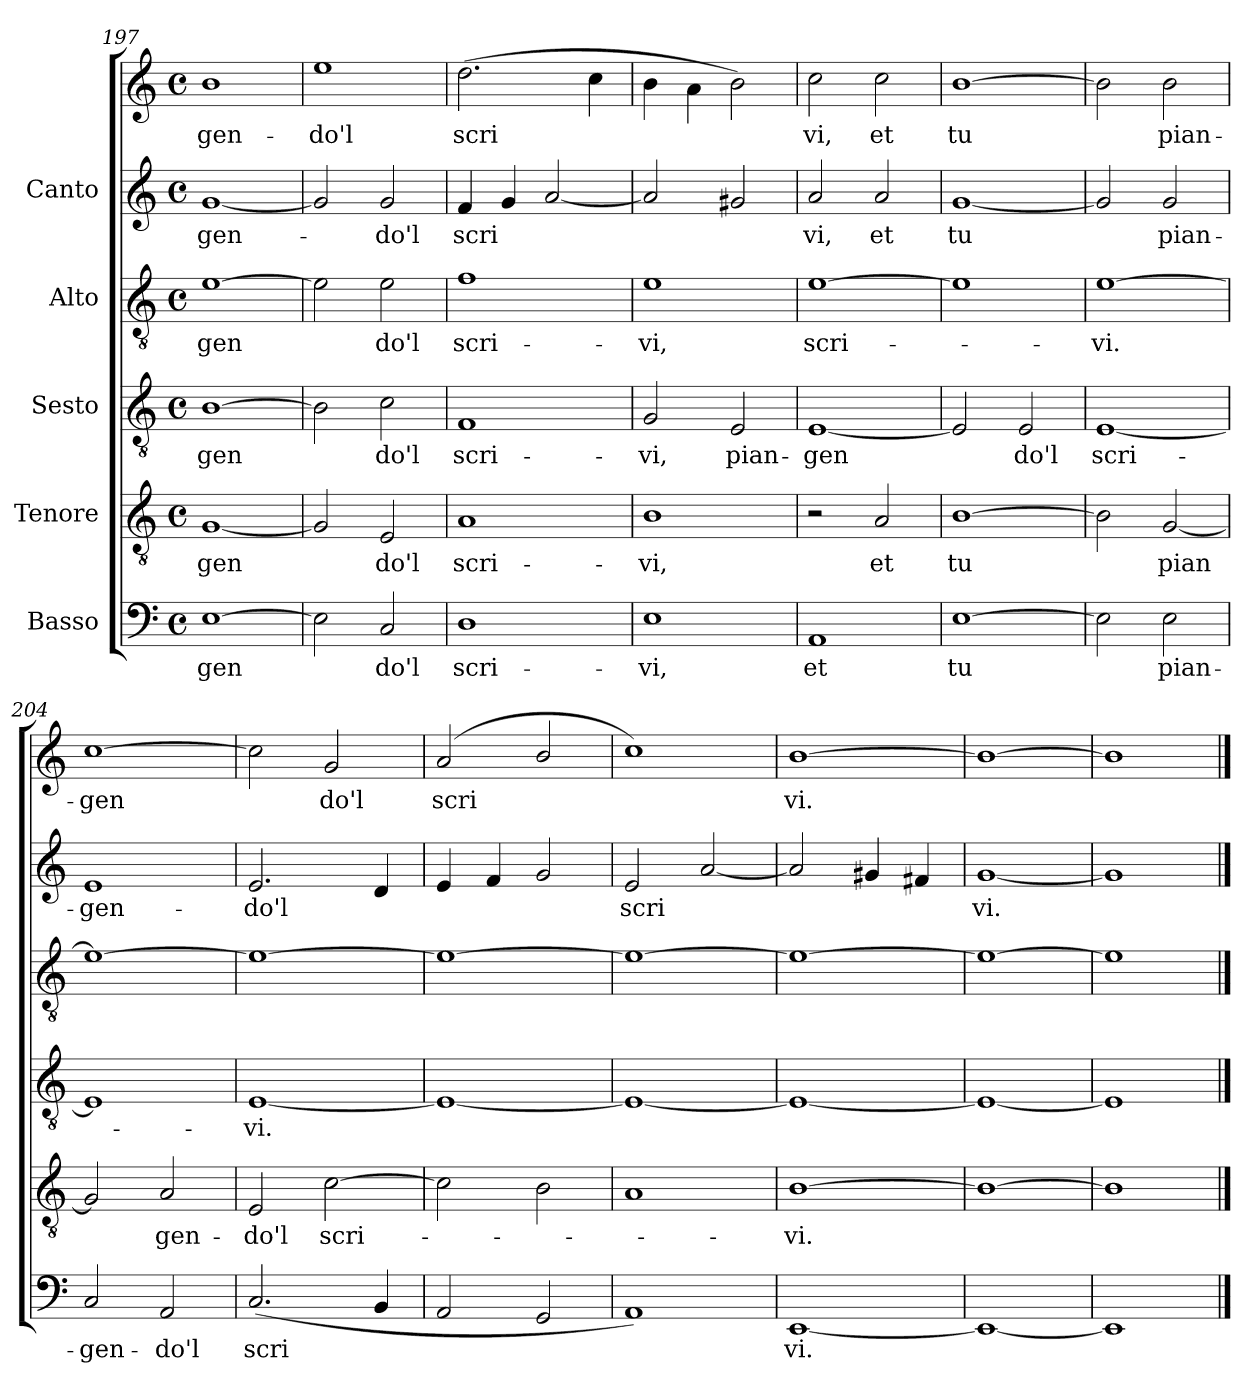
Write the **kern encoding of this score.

**kern	**text	**kern	**text	**kern	**text	**kern	**text	**kern	**text	**kern	**text
*part5	*part5	*part4	*part4	*part3	*part3	*part2	*part2	*part1	*part1	*part1	*part1
*staff6	*staff6	*staff5	*staff5	*staff4	*staff4	*staff3	*staff3	*staff2	*staff2	*staff1	*staff1
*I"Basso	*	*I"Tenore	*	*I"Sesto	*	*I"Alto	*	*I"Canto	*	*	*
*clefF4	*	*clefGv2	*	*clefGv2	*	*clefGv2	*	*clefG2	*	*clefG2	*
*M4/4	*	*M4/4	*	*M4/4	*	*M4/4	*	*M4/4	*	*M4/4	*
*met(c)	*	*met(c)	*	*met(c)	*	*met(c)	*	*met(c)	*	*met(c)	*
=197	=197	=197	=197	=197	=197	=197	=197	=197	=197	=197	=197
!	!LO:LY:b:cj	!	!LO:LY:b:cj	!	!LO:LY:b:cj	!	!LO:LY:b:cj	!	!LO:LY:b:cj	!	!LO:LY:b
[>1E	-gen-	[<1G	-gen-	[>1B	-gen-	[>1e	-gen-	[<1g	-gen-	1b	-gen-
=198	=198	=198	=198	=198	=198	=198	=198	=198	=198	=198	=198
!	!LO:LY:b:cj	!	!LO:LY:b:cj	!	!LO:LY:b:cj	!	!LO:LY:b:cj	!	!LO:LY:b:cj	!	!LO:LY:b
2E\]	-	2G/]	-	2B\]	-	2e\]	-	2g/]	.	1ee	-do'l
!	!LO:LY:b:cj	!	!LO:LY:b:cj	!	!LO:LY:b:cj	!	!LO:LY:b:cj	!	!LO:LY:b:cj	!	!
2C/	do'l	2E/	do'l	2c\	do'l	2e\	do'l	2g/	do'l	.	.
!!LO:LB:g=z
=199	=199	=199	=199	=199	=199	=199	=199	=199	=199	=199	=199
!	!LO:LY:b:cj	!	!LO:LY:b:cj	!	!LO:LY:b:cj	!	!LO:LY:b:cj	!	!LO:LY:b:cj	!	!LO:LY:b
1D	scri-	1A	scri-	1F	scri-	1f	scri-	4f/	-scri-	(>2.dd\	scri-
!	!	!	!	!	!	!	!	!	!LO:LY:b:cj	!	!
.	.	.	.	.	.	.	.	4g/	--	.	.
!	!	!	!	!	!	!	!	!	!LO:LY:b:cj	!	!
.	.	.	.	.	.	.	.	[<2a/	--	.	.
!	!	!	!	!	!	!	!	!	!	!	!LO:LY:b
.	.	.	.	.	.	.	.	.	.	4cc\	--
=200	=200	=200	=200	=200	=200	=200	=200	=200	=200	=200	=200
!	!LO:LY:b:cj	!	!LO:LY:b:cj	!	!LO:LY:b:cj	!	!LO:LY:b:cj	!	!	!	!
1E	-vi,	1B	-vi,	2G/	-vi,	1e	-vi,	2a/]	.	4b\	.
.	.	.	.	.	.	.	.	.	.	4a\	.
!	!	!	!	!	!LO:LY:b:cj	!	!	!	!	!	!
.	.	.	.	2E/	pian-	.	.	2g#X/	.	2b\)	.
=201	=201	=201	=201	=201	=201	=201	=201	=201	=201	=201	=201
!	!LO:LY:b:cj	!	!	!	!LO:LY:b:cj	!	!LO:LY:b:cj	!	!LO:LY:b:cj	!	!LO:LY:b
1AA	et	2r	.	[<1E	-gen-	[>1e	scri-	2a/	vi,	2cc\	-vi,
!	!	!	!LO:LY:b:cj	!	!	!	!	!	!LO:LY:b:cj	!	!LO:LY:b
.	.	2A/	et	.	.	.	.	2a/	et	2cc\	et
=202	=202	=202	=202	=202	=202	=202	=202	=202	=202	=202	=202
!	!LO:LY:b:cj	!	!LO:LY:b:cj	!	!LO:LY:b:cj	!	!	!	!LO:LY:b:cj	!	!LO:LY:b
[>1E	tu	[>1B	tu	2E/]	-	1e]	.	[<1g	tu	[>1b	tu
!	!	!	!	!	!LO:LY:b:cj	!	!	!	!	!	!
.	.	.	.	2E/	do'l	.	.	.	.	.	.
=203	=203	=203	=203	=203	=203	=203	=203	=203	=203	=203	=203
!	!LO:LY:b:cj	!	!LO:LY:b:cj	!	!LO:LY:b:cj	!	!LO:LY:b:cj	!	!LO:LY:b:cj	!	!LO:LY:b
2E\]	.	2B\]	.	[<1E	scri-	[>1e	-vi.	2g/]	-	2b\]	.
!	!LO:LY:b:cj	!	!LO:LY:b:cj	!	!	!	!	!	!LO:LY:b:cj	!	!LO:LY:b
2E\	pian-	[<2G/	pian-	.	.	.	.	2g/	pian-	2b\	pian-
=204	=204	=204	=204	=204	=204	=204	=204	=204	=204	=204	=204
!	!LO:LY:b:cj	!	!LO:LY:b:cj	!	!	!	!	!	!LO:LY:b:cj	!	!LO:LY:b
2C/	-gen-	2G/]	-	1E]	.	1e_>	.	1e	-gen-	[>1cc	-gen-
!	!LO:LY:b:cj	!	!LO:LY:b:cj	!	!	!	!	!	!	!	!
2AA/	-do'l	2A/	gen-	.	.	.	.	.	.	.	.
=205	=205	=205	=205	=205	=205	=205	=205	=205	=205	=205	=205
!	!LO:LY:b:cj	!	!LO:LY:b:cj	!	!LO:LY:b:cj	!	!	!	!LO:LY:b:cj	!	!LO:LY:b
(<2.C/	scri-	2E/	-do'l	[<1E	-vi.	1e_>	.	2.e/	do'l	2cc\]	-
!	!	!	!LO:LY:b:cj	!	!	!	!	!	!	!	!LO:LY:b
.	.	[>2c\	scri-	.	.	.	.	.	.	2g/	do'l
!	!LO:LY:b:cj	!	!	!	!	!	!	!	!LO:LY:b:cj	!	!
4BB/	--	.	.	.	.	.	.	4d/	.	.	.
!!LO:PB:g=z
=206	=206	=206	=206	=206	=206	=206	=206	=206	=206	=206	=206
!	!	!	!	!	!	!	!	!	!	!	!LO:LY:b
2AA/	.	2c\]	.	1E_<	.	1e_>	.	4e/	.	(<2a/	scri-
.	.	.	.	.	.	.	.	4f/	.	.	.
!	!	!	!	!	!	!	!	!	!	!	!LO:LY:b
2GG/	.	2B\	.	.	.	.	.	2g/	.	2b/	--
=207	=207	=207	=207	=207	=207	=207	=207	=207	=207	=207	=207
!	!	!	!	!	!	!	!	!	!LO:LY:b:cj	!	!
1AA)	.	1A	.	1E_<	.	1e_>	.	2e/	-scri-	1cc)	.
!	!	!	!	!	!	!	!	!	!LO:LY:b:cj	!	!
.	.	.	.	.	.	.	.	[<2a/	--	.	.
=208	=208	=208	=208	=208	=208	=208	=208	=208	=208	=208	=208
!	!LO:LY:b:cj	!	!LO:LY:b:cj	!	!	!	!	!	!	!	!LO:LY:b
[<1EE	-vi.	[>1B	-vi.	1E_<	.	1e_>	.	2a/]	.	[>1b	-vi.
.	.	.	.	.	.	.	.	4g#X/	.	.	.
.	.	.	.	.	.	.	.	4f#X/	.	.	.
=209	=209	=209	=209	=209	=209	=209	=209	=209	=209	=209	=209
!	!	!	!	!	!	!	!	!	!LO:LY:b:cj	!	!
1EE_<	.	1B_>	.	1E_<	.	1e_>	.	[<1g	vi.	1b_>	.
=210	=210	=210	=210	=210	=210	=210	=210	=210	=210	=210	=210
1EE]	.	1B]	.	1E]	.	1e]	.	1g]	.	1b]	.
==	==	==	==	==	==	==	==	==	==	==	==
*-	*-	*-	*-	*-	*-	*-	*-	*-	*-	*-	*-
